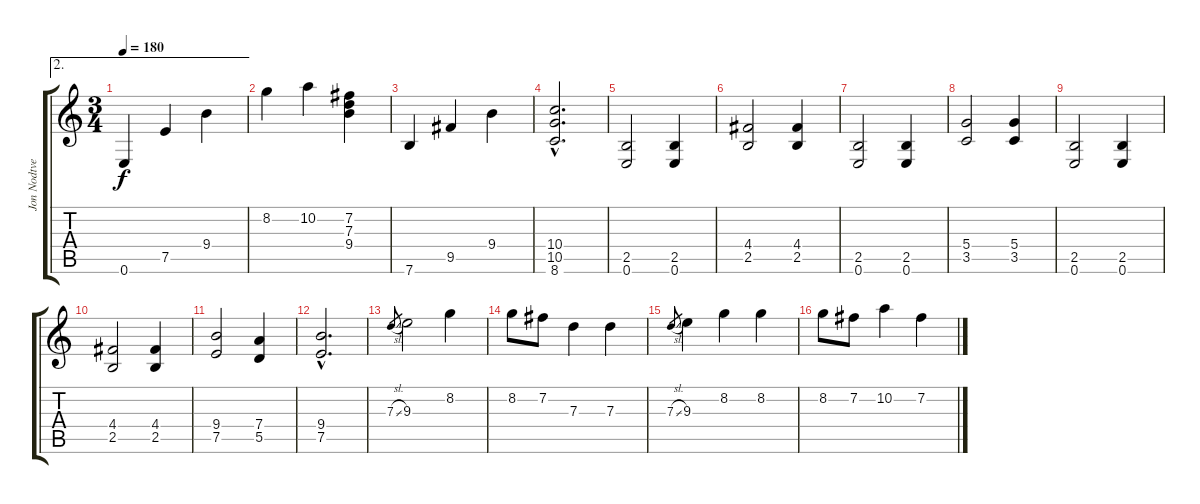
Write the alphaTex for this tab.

\track ("Jon Nodtveidt (LEAD)" "Jon Nodtve") {instrument distortionguitar}
\staff {score tabs}
\tuning (E4 B3 G3 D3 A2 E2) {hide}
\ae 2
\ts (3 4)
\tempo 180
\clef g2
\ks c
0.6.4{dy f} 7.5.4 9.4.4 |
8.2.4 10.2.4 (7.2 7.3 9.4).4 |
7.6.4 9.5.4 9.4.4 |
(10.4{hac} 10.5{hac} 8.6{hac}).2{d} |
(2.5 0.6).2 (2.5 0.6).4 |
(4.4 2.5).2 (4.4 2.5).4 |
(2.5 0.6).2 (2.5 0.6).4 |
(5.4 3.5).2 (5.4 3.5).4 |
(2.5 0.6).2 (2.5 0.6).4 |
(4.4 2.5).2 (4.4 2.5).4 |
(9.4 7.5).2 (7.4 5.5).4 |
(9.4{hac} 7.5{hac}).2{d} |
7.3{sl}.8{gr} 9.3.2 8.2.4 |
8.2.8 7.2.8 7.3.4 7.3.4 |
7.3{sl}.8{gr} 9.3.4 8.2.4 8.2.4 |
8.2.8 7.2.8 10.2.4 7.2.4
